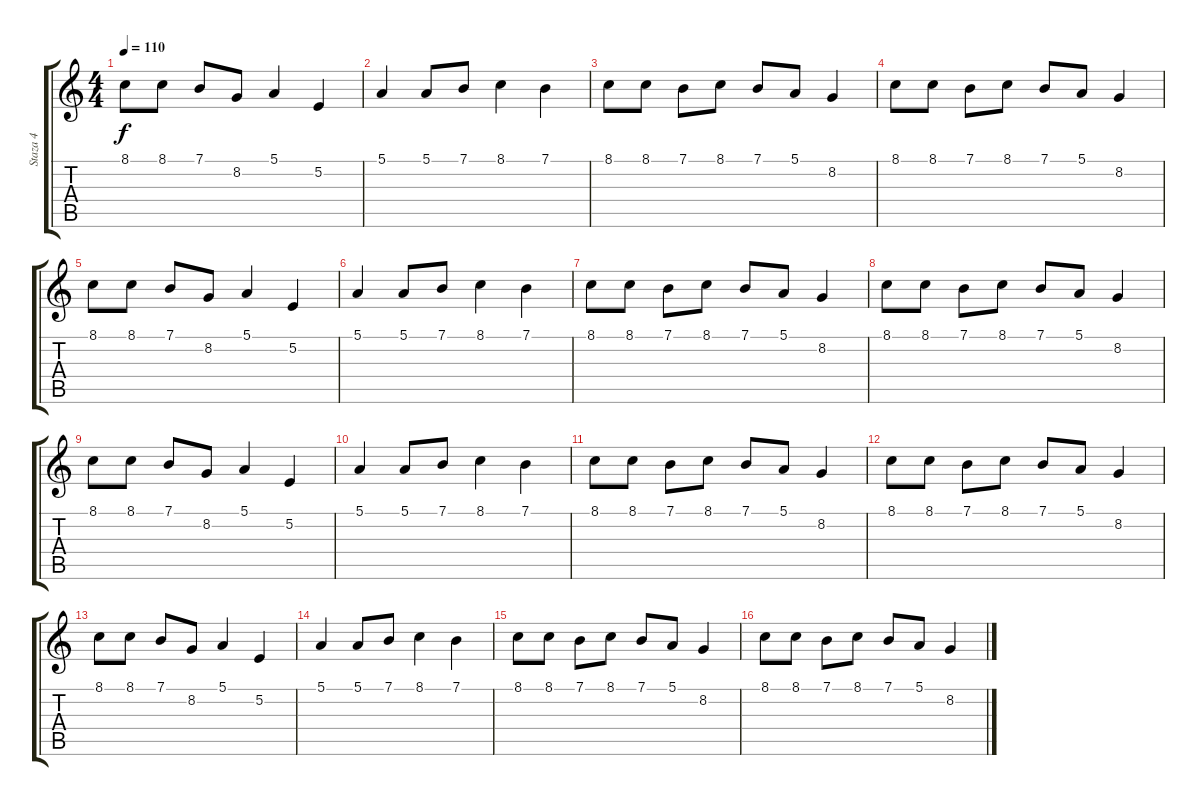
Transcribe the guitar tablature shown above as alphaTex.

\track ("Staza 4" "Staza 4") {instrument choiraahs}
\staff {score tabs}
\tuning (E4 B3 G3 D3 A2 E2) {hide}
\ts (4 4)
\tempo 110
\clef g2
\ks c
8.1.8{dy f} 8.1.8 7.1.8 8.2.8 5.1.4 5.2.4 |
5.1.4 5.1.8 7.1.8 8.1.4 7.1.4 |
8.1.8 8.1.8 7.1.8 8.1.8 7.1.8 5.1.8 8.2.4 |
8.1.8 8.1.8 7.1.8 8.1.8 7.1.8 5.1.8 8.2.4 |
8.1.8 8.1.8 7.1.8 8.2.8 5.1.4 5.2.4 |
5.1.4 5.1.8 7.1.8 8.1.4 7.1.4 |
8.1.8 8.1.8 7.1.8 8.1.8 7.1.8 5.1.8 8.2.4 |
8.1.8 8.1.8 7.1.8 8.1.8 7.1.8 5.1.8 8.2.4 |
8.1.8 8.1.8 7.1.8 8.2.8 5.1.4 5.2.4 |
5.1.4 5.1.8 7.1.8 8.1.4 7.1.4 |
8.1.8 8.1.8 7.1.8 8.1.8 7.1.8 5.1.8 8.2.4 |
8.1.8 8.1.8 7.1.8 8.1.8 7.1.8 5.1.8 8.2.4 |
8.1.8 8.1.8 7.1.8 8.2.8 5.1.4 5.2.4 |
5.1.4 5.1.8 7.1.8 8.1.4 7.1.4 |
8.1.8 8.1.8 7.1.8 8.1.8 7.1.8 5.1.8 8.2.4 |
8.1.8 8.1.8 7.1.8 8.1.8 7.1.8 5.1.8 8.2.4
